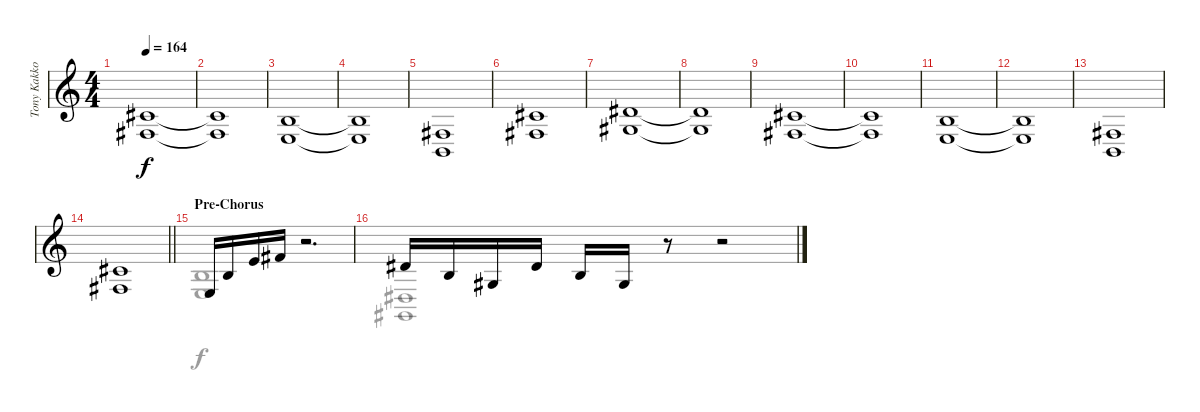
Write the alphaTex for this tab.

\track ("Tony Kakko" "Tony Kakko") {instrument stringensemble2}
\staff {score}
\tuning (E4 B3 G3 D3 A2 E2) {hide}
\voice
\ts (4 4)
\tempo 164
\clef g2
\ks c
(11.4 9.5).1{dy f} |
(11.4{t} 9.5{t}).1 |
(9.4 7.5).1 |
(9.4{t} 7.5{t}).1 |
(9.5 7.6).1 |
(11.4 9.5).1 |
(13.4 11.5).1 |
(13.4{t} 11.5{t}).1 |
(11.4 9.5).1 |
(11.4{t} 9.5{t}).1 |
(9.4 7.5).1 |
(9.4{t} 7.5{t}).1 |
(9.5 7.6).1 |
\barLineRight lightlight
(11.4 9.5).1 |
\section ("" "Pre-Chorus")
7.5.16 9.4.16 9.3.16 7.2.16 r.2{d} |
4.2.16 4.3.16 6.4.16 4.2.16 4.3.16 6.4.16 r.8 r.2
\voice
\clef g2
\ottava regular
\simile none
\ks c
|
|
|
|
|
|
|
|
|
|
|
|
|
\barLineRight lightlight
|
(9.4 7.5).1 |
(6.5 4.6).1
